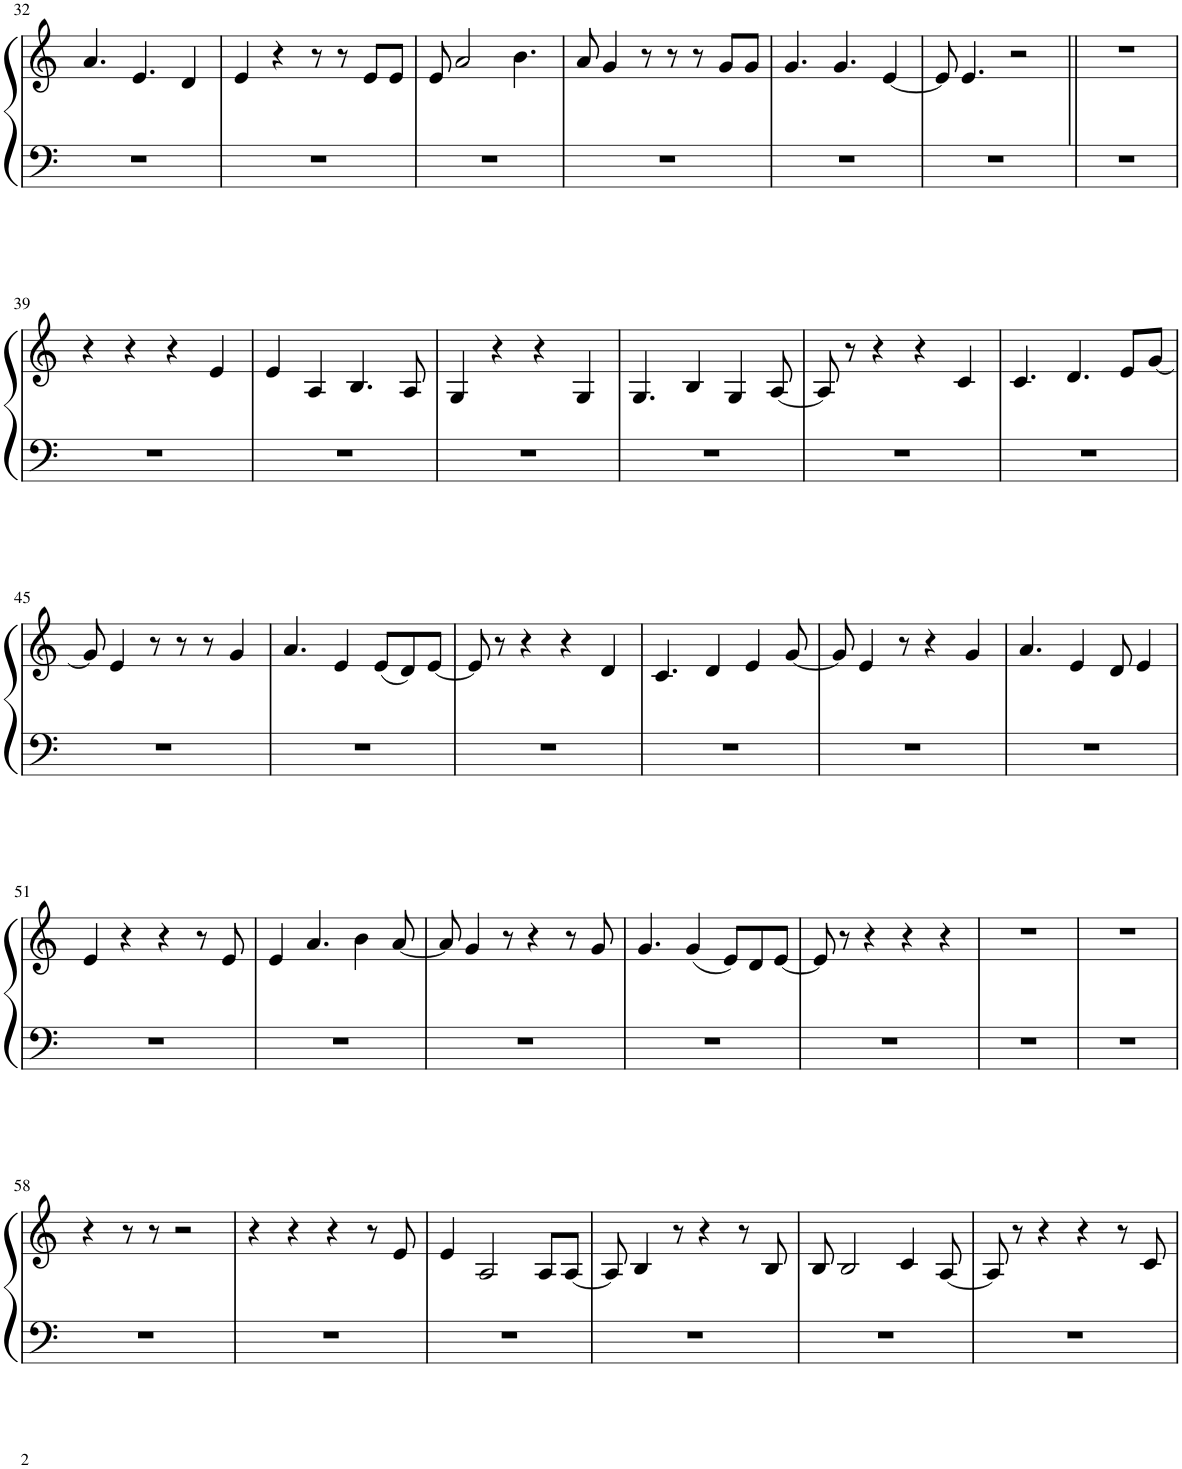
**kern	**kern
*part1	*part1
*staff2	*staff1
*I"Piano	*
*I'Pno.	*
!!LO:PB:g=z
*clefF4	*clefG2
*k[]	*k[]
*M4/4	*M4/4
=32	=32
1r	4.a/
.	4.e/
.	4d/
=33	=33
1r	4e/
.	4r
.	8r
.	8r
.	8e/L
.	8e/J
=34	=34
1r	8e/
.	2a/
.	4.b\
=35	=35
1r	8a/
.	4g/
.	8r
.	8r
.	8r
.	8g/L
.	8g/J
=36	=36
1r	4.g/
.	4.g/
.	[4e/
=37	=37
1r	8e/]
.	4.e/
.	2r
=38||	=38||
1r	1r
!!LO:LB:g=z
=39	=39
1r	4r
.	4r
.	4r
.	4e/
=40	=40
1r	4e/
.	4A/
.	4.B/
.	8A/
=41	=41
1r	4G/
.	4r
.	4r
.	4G/
=42	=42
1r	4.G/
.	4B/
.	4G/
.	[8A/
=43	=43
1r	8A/]
.	8r
.	4r
.	4r
.	4c/
=44	=44
1r	4.c/
.	4.d/
.	8e/L
.	[8g/J
!!LO:LB:g=z
=45	=45
1r	8g/]
.	4e/
.	8r
.	8r
.	8r
.	4g/
=46	=46
1r	4.a/
.	4e/
.	(8e/L
.	8d/)
.	[8e/J
=47	=47
1r	8e/]
.	8r
.	4r
.	4r
.	4d/
=48	=48
1r	4.c/
.	4d/
.	4e/
.	[8g/
=49	=49
1r	8g/]
.	4e/
.	8r
.	4r
.	4g/
=50	=50
1r	4.a/
.	4e/
.	8d/
.	4e/
!!LO:LB:g=z
=51	=51
1r	4e/
.	4r
.	4r
.	8r
.	8e/
=52	=52
1r	4e/
.	4.a/
.	4b\
.	[8a/
=53	=53
1r	8a/]
.	4g/
.	8r
.	4r
.	8r
.	8g/
=54	=54
1r	4.g/
.	(4g/
.	8e/L)
.	8d/
.	[8e/J
=55	=55
1r	8e/]
.	8r
.	4r
.	4r
.	4r
=56	=56
1r	1r
=57	=57
1r	1r
!!LO:LB:g=z
=58	=58
1r	4r
.	8r
.	8r
.	2r
=59	=59
1r	4r
.	4r
.	4r
.	8r
.	8e/
=60	=60
1r	4e/
.	2A/
.	8A/L
.	[8A/J
=61	=61
1r	8A/]
.	4B/
.	8r
.	4r
.	8r
.	8B/
=62	=62
1r	8B/
.	2B/
.	4c/
.	[8A/
=63	=63
1r	8A/]
.	8r
.	4r
.	4r
.	8r
.	8c/
=	=
*-	*-
